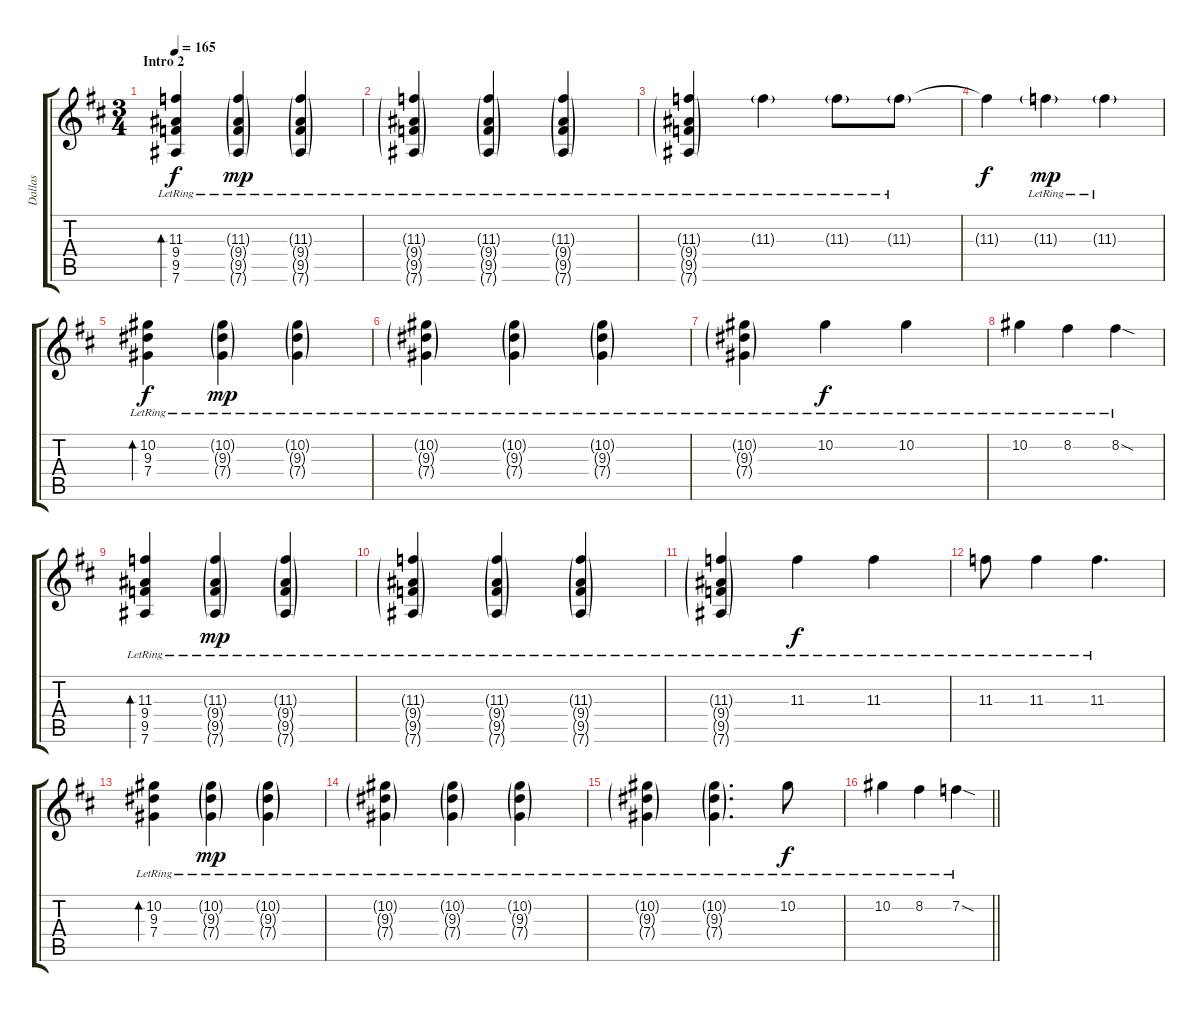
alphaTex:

\track ("Dallas" "Dallas") {instrument electricguitarjazz}
\staff {score tabs}
\tuning (Eb4 Bb3 Gb3 Db3 Ab2 Eb2) {hide}
\ts (3 4)
\section ("" "Intro 2")
\tempo 165
\clef g2
\ks d
(11.3{lr} 9.4{lr} 9.5{lr} 7.6{lr}).4{bd 30 dy f} (11.3{g lr} 9.4{g lr} 9.5{g lr} 7.6{g lr}).4{dy mp} (11.3{g lr} 9.4{g lr} 9.5{g lr} 7.6{g lr}).4 |
(11.3{g lr} 9.4{g lr} 9.5{g lr} 7.6{g lr}).4 (11.3{g lr} 9.4{g lr} 9.5{g lr} 7.6{g lr}).4 (11.3{g lr} 9.4{g lr} 9.5{g lr} 7.6{g lr}).4 |
(11.3{g lr} 9.4{g lr} 9.5{g lr} 7.6{g lr}).4 11.3{g lr}.4 11.3{g lr}.8 11.3{g lr}.8 |
11.3{t}.4{dy f} 11.3{g lr}.4{dy mp} 11.3{g lr}.4 |
(10.2{lr} 9.3{lr} 7.4{lr}).4{bd 30 dy f} (10.2{g lr} 9.3{g lr} 7.4{g lr}).4{dy mp} (10.2{g lr} 9.3{g lr} 7.4{g lr}).4 |
(10.2{g lr} 9.3{g lr} 7.4{g lr}).4 (10.2{g lr} 9.3{g lr} 7.4{g lr}).4 (10.2{g lr} 9.3{g lr} 7.4{g lr}).4 |
(10.2{g lr} 9.3{g lr} 7.4{g lr}).4 10.2{lr}.4{dy f} 10.2{lr}.4 |
10.2{lr}.4 8.2{lr}.4 8.2{sod lr}.4 |
(11.3{lr} 9.4{lr} 9.5{lr} 7.6{lr}).4{bd 30} (11.3{g lr} 9.4{g lr} 9.5{g lr} 7.6{g lr}).4{dy mp} (11.3{g lr} 9.4{g lr} 9.5{g lr} 7.6{g lr}).4 |
(11.3{g lr} 9.4{g lr} 9.5{g lr} 7.6{g lr}).4 (11.3{g lr} 9.4{g lr} 9.5{g lr} 7.6{g lr}).4 (11.3{g lr} 9.4{g lr} 9.5{g lr} 7.6{g lr}).4 |
(11.3{g lr} 9.4{g lr} 9.5{g lr} 7.6{g lr}).4 11.3{lr}.4{dy f} 11.3{lr}.4 |
11.3{lr}.8 11.3{lr}.4 11.3{lr}.4{d} |
(10.2{lr} 9.3{lr} 7.4{lr}).4{bd 30} (10.2{g lr} 9.3{g lr} 7.4{g lr}).4{dy mp} (10.2{g lr} 9.3{g lr} 7.4{g lr}).4 |
(10.2{g lr} 9.3{g lr} 7.4{g lr}).4 (10.2{g lr} 9.3{g lr} 7.4{g lr}).4 (10.2{g lr} 9.3{g lr} 7.4{g lr}).4 |
(10.2{g lr} 9.3{g lr} 7.4{g lr}).4 (10.2{g lr} 9.3{g lr} 7.4{g lr}).4{d} 10.2{lr}.8{dy f} |
\barLineRight lightlight
10.2{lr}.4 8.2{lr}.4 7.2{sod lr}.4
